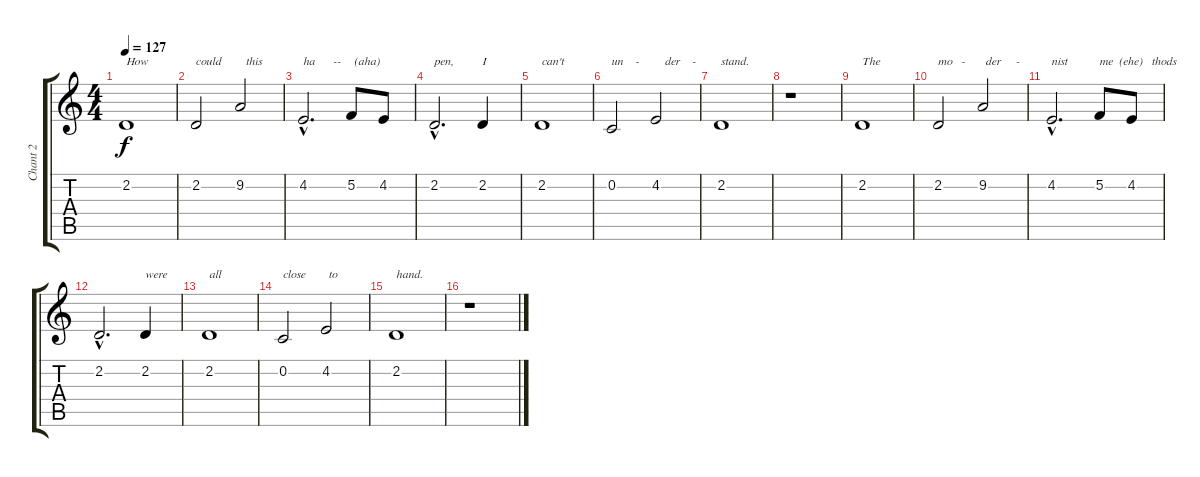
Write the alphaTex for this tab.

\track ("Chant 2" "Chant 2") {instrument lead8bassandlead}
\staff {score tabs}
\tuning (F4 C4 Ab3 Eb3 Bb2 F2) {hide}
\ts (4 4)
\tempo 127
\clef g2
\ks c
2.2.1{txt "How" dy f} |
2.2.2{txt "could"} 9.2.2{txt "  this"} |
4.2{hac}.2{d txt "ha      --"} 5.2.8{txt " (aha) "} 4.2.8 |
2.2{hac}.2{d txt "pen,"} 2.2.4{txt "I"} |
2.2.1{txt "can't"} |
0.2.2{txt "un    -"} 4.2.2{txt "   der    -"} |
2.2.1{txt "stand."} |
r.1 |
2.2.1{txt "The "} |
2.2.2{txt "mo   -"} 9.2.2{txt " der     -"} |
4.2{hac}.2{d txt "nist"} 5.2.8{txt "me  (ehe)   thods"} 4.2.8 |
2.2{hac}.2{d} 2.2.4{txt "were"} |
2.2.1{txt "all"} |
0.2.2{txt "close"} 4.2.2{txt " to"} |
2.2.1{txt "hand."} |
r.1
